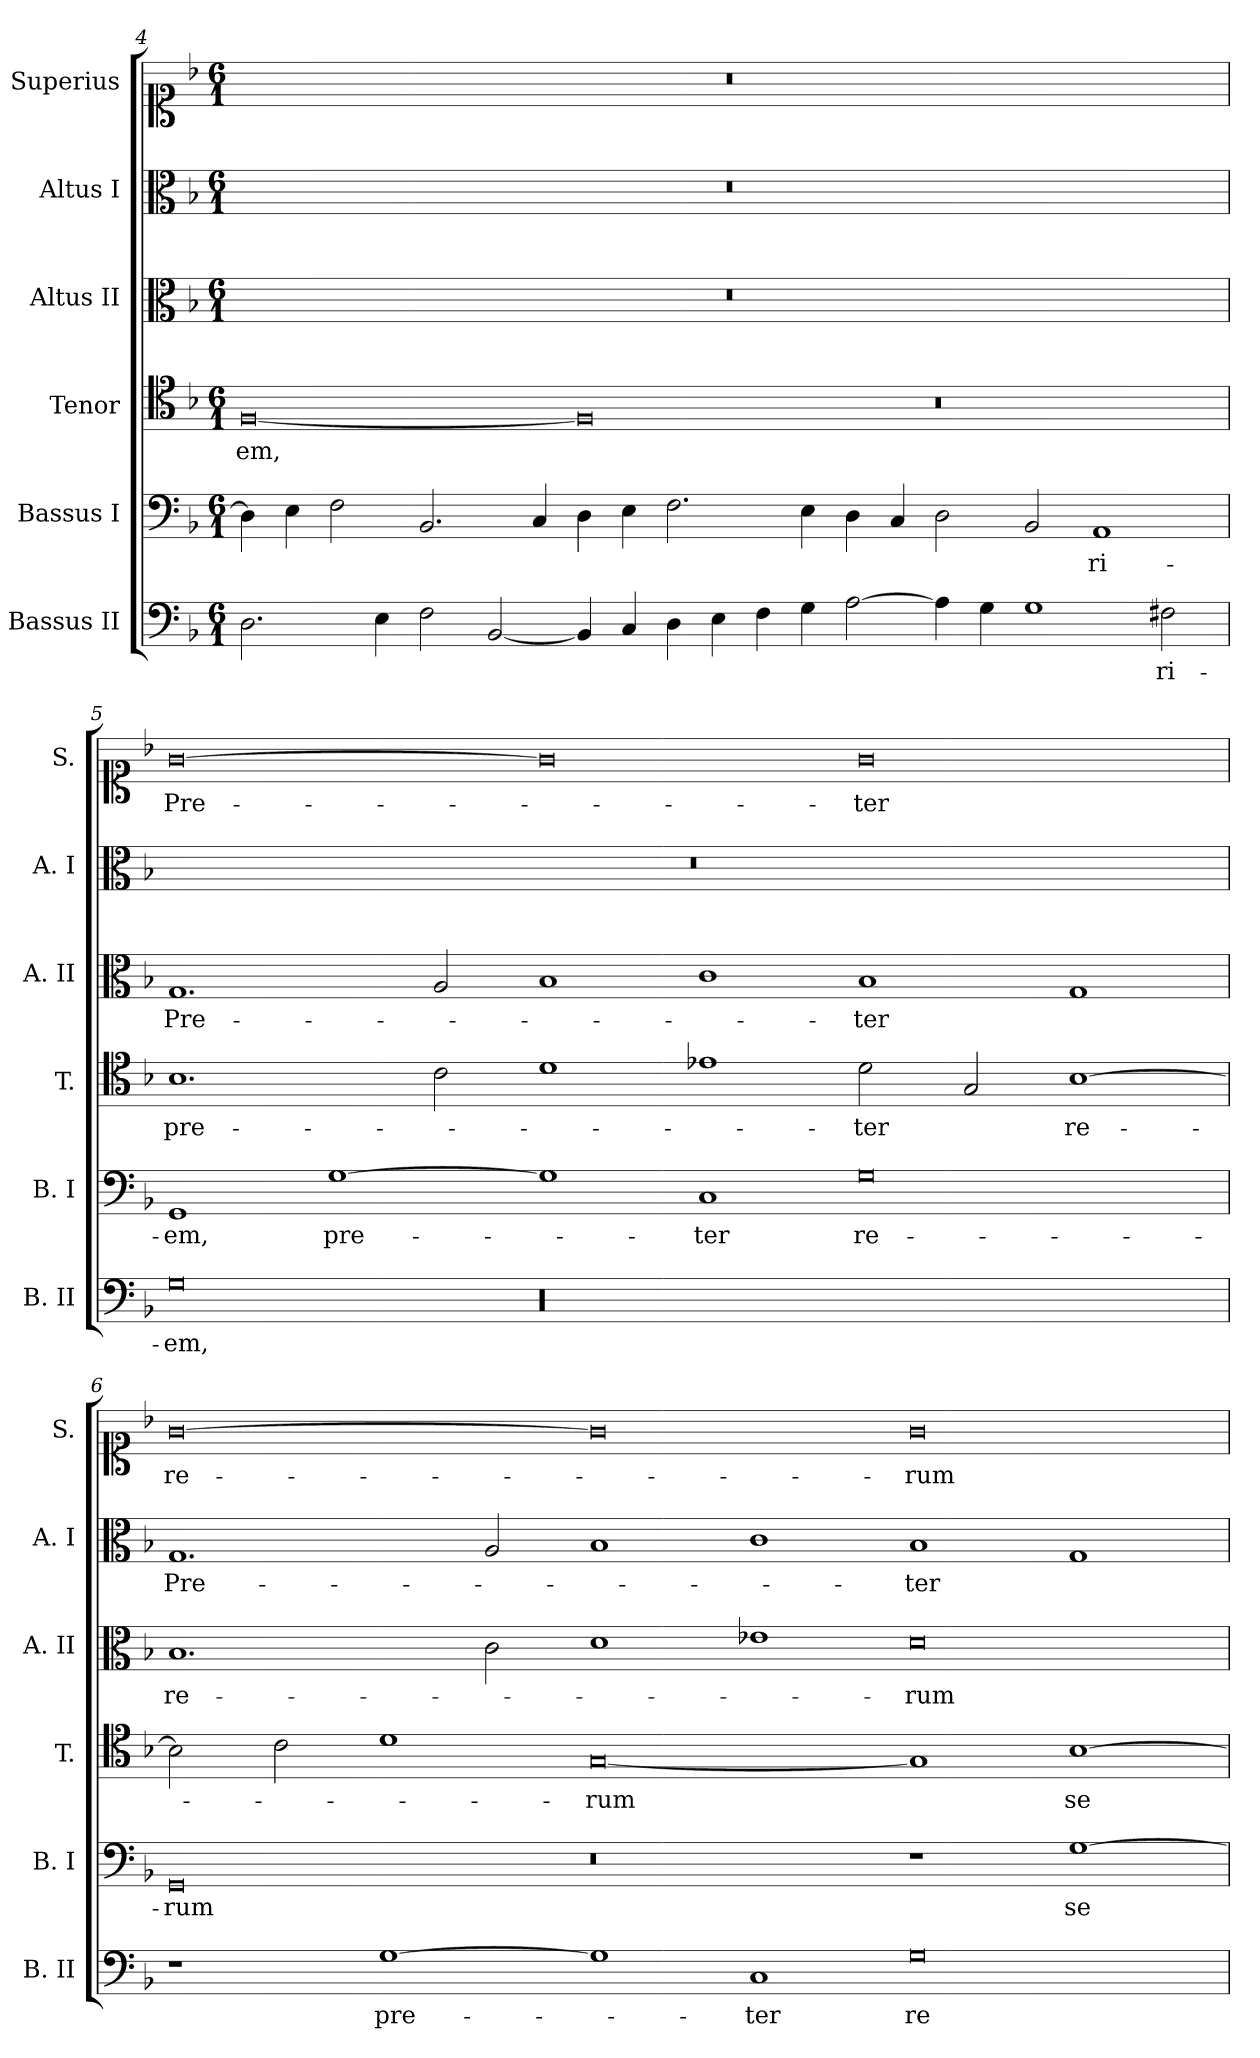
**kern	**text	**kern	**text	**kern	**text	**kern	**text	**kern	**text	**kern	**text
*part6	*part6	*part5	*part5	*part4	*part4	*part3	*part3	*part2	*part2	*part1	*part1
*staff6	*staff6	*staff5	*staff5	*staff4	*staff4	*staff3	*staff3	*staff2	*staff2	*staff1	*staff1
*I"Bassus II	*	*I"Bassus I	*	*I"Tenor	*	*I"Altus II	*	*I"Altus I	*	*I"Superius	*
*I'B. II	*	*I'B.  I	*	*I'T.	*	*I'A. II	*	*I'A. I	*	*I'S.	*
!!LO:LB:g=z
*clefF4	*	*clefF4	*	*clefC4	*	*clefC3	*	*clefC3	*	*clefC1	*
*k[b-]	*	*k[b-]	*	*k[b-]	*	*k[b-]	*	*k[b-]	*	*k[b-]	*
*F:	*	*F:	*	*F:	*	*F:	*	*F:	*	*F:	*
*M6/1	*	*M6/1	*	*M6/1	*	*M6/1	*	*M6/1	*	*M6/1	*
=4	=4	=4	=4	=4	=4	=4	=4	=4	=4	=4	=4
2.D\	.	4D\]	.	[0F	-em,	00.r	.	00.r	.	00.r	.
.	.	4E\	.	.	.	.	.	.	.	.	.
.	.	2F\	.	.	.	.	.	.	.	.	.
4E\	.	.	.	.	.	.	.	.	.	.	.
2F\	.	2.BB-/	.	.	.	.	.	.	.	.	.
[2BB-/	.	.	.	.	.	.	.	.	.	.	.
.	.	4C/	.	.	.	.	.	.	.	.	.
4BB-/]	.	4D\	.	0F]	.	.	.	.	.	.	.
4C/	.	4E\	.	.	.	.	.	.	.	.	.
4D\	.	2.F\	.	.	.	.	.	.	.	.	.
4E\	.	.	.	.	.	.	.	.	.	.	.
4F\	.	.	.	.	.	.	.	.	.	.	.
4G\	.	4E\	.	.	.	.	.	.	.	.	.
[2A\	.	4D\	.	.	.	.	.	.	.	.	.
.	.	4C/	.	.	.	.	.	.	.	.	.
4A\]	.	2D\	.	0r	.	.	.	.	.	.	.
4G\	.	.	.	.	.	.	.	.	.	.	.
1G	.	2BB-/	.	.	.	.	.	.	.	.	.
.	.	1AA	-ri-	.	.	.	.	.	.	.	.
2F#i\	-ri-	.	.	.	.	.	.	.	.	.	.
=5	=5	=5	=5	=5	=5	=5	=5	=5	=5	=5	=5
0G	-em,	1GG	-em,	1.B-	pre-	1.G	Pre-	00.r	.	[0g	Pre-
.	.	[1G	pre-	.	.	.	.	.	.	.	.
.	.	.	.	2c\	.	2A/	.	.	.	.	.
00r	.	1G]	.	1d	.	1B-	.	.	.	0g]	.
.	.	1C	-ter	1e-i	.	1c	.	.	.	.	.
.	.	0G	re-	2d\	-ter	1B-	-ter	.	.	0g	-ter
.	.	.	.	2G/	.	.	.	.	.	.	.
.	.	.	.	[1B-	re-	1G	.	.	.	.	.
!!LO:PB:g=z
=6	=6	=6	=6	=6	=6	=6	=6	=6	=6	=6	=6
1r	.	0GG	-rum	2B-\]	.	1.B-	re-	1.G	Pre-	[0g	re-
.	.	.	.	2c\	.	.	.	.	.	.	.
[1G	pre-	.	.	1d	.	.	.	.	.	.	.
.	.	.	.	.	.	2c\	.	2A/	.	.	.
1G]	.	0r	.	[0G	-rum	1d	.	1B-	.	0g]	.
1C	-ter	.	.	.	.	1e-i	.	1c	.	.	.
0G	re-	1r	.	1G]	.	0d	-rum	1B-	-ter	0g	-rum
.	.	[1G	se-	[1B-	se-	.	.	1G	.	.	.
=	=	=	=	=	=	=	=	=	=	=	=
*-	*-	*-	*-	*-	*-	*-	*-	*-	*-	*-	*-
